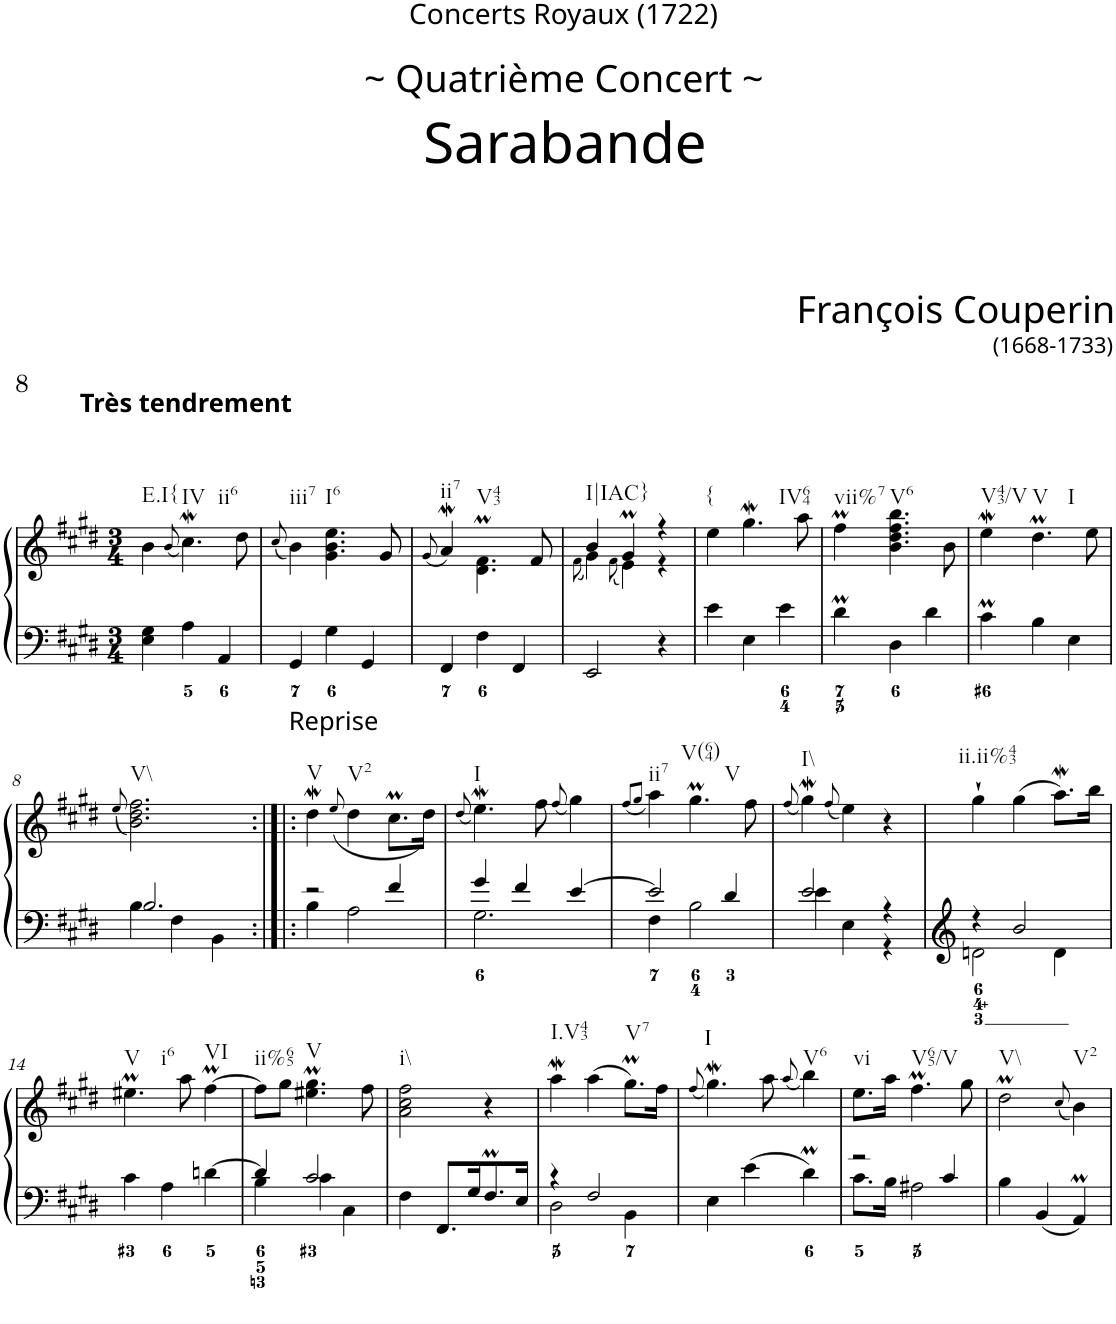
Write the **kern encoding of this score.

**kern	**kern
*part1	*part1
*staff2	*staff1
*I"Clavecin	*
*clefF4	*clefG2
*k[f#c#g#d#]	*k[f#c#g#d#]
*E:	*E:
*M3/4	*M3/4
=1	=1
!	!LO:TX:a:B:t=Très tendrement
!	!LO:TX:b:t=E.I{
4E\ 4G#\	4b\
.	(<8qb/
!	!LO:TX:b:t=IV
!	!LO:TX:b:t=ii6
4A\	4.cc#W\)
4AA/	.
.	8dd#\
=2	=2
.	(<8qcc#/
!	!LO:TX:b:t=iii7
4GG#/	4b\)
!	!LO:TX:b:t=I6
4G#\	4.g#\ 4.b\ 4.ee\
4GG#/	.
.	8g#/
=3	=3
.	(<8qg#/
!	!LO:TX:b:t=ii7
4FF#/	4aw/)
!	!LO:TX:b:t=V43
4F#\	4.d#\M 4.f#\M
4FF#/	.
.	8f#/
=4	=4
*	*^
.	.	(<8qf#\
!	!LO:TX:b:t=I|IAC}	!
2EE/	4b/	4g#\)
.	.	(<8qf#\
.	4g#m/	4e\)
4r	4r	4r
=5	=5	=5
!	!LO:TX:b:t={	!
*	*v	*v
4e\	4ee\
!	!LO:TX:b:t=IV64
4E\	4.gg#W\
4e\	.
.	8aa\
=6	=6
!	!LO:TX:b:t=vii%7
4d#m\	4ff#M\
!	!LO:TX:b:t=V6
4D#\	4.b\ 4.dd#\ 4.ff#\ 4.bb\
4d#\	.
.	8b\
=7	=7
!	!LO:TX:b:t=V43/V
4c#M\	4eew\
!	!LO:TX:b:t=V
!	!LO:TX:b:t=I
4B\	4.dd#m\
4E\	.
.	8ee\
!!LO:LB:g=z
=8	=8
.	(<8qee/
*^	*
!	!	!LO:TX:b:t=V\\
2.B/	4B\	2.b\ 2.dd#\ 2.ff#\)
.	4F#\	.
.	4BB\	.
=9:|!|:	=9:|!|:	=9:|!|:
!	!	!LO:TX:a:t=Reprise
!	!	!LO:TX:b:t=V
2r	4B\	4dd#W\
.	.	(<8qee/
!	!	!LO:TX:b:t=V2
.	2A\	4dd#\
4f#/	.	8.cc#M\L
.	.	16dd#\Jk)
=10	=10	=10
.	.	(<8qdd#/
!	!	!LO:TX:b:t=I
4g#/	2.G#\	4.eew\)
4f#/	.	.
.	.	8ff#\
.	.	(<8qff#/
[4e/	.	4gg#\)
=11	=11	=11
.	.	(<8qff#/L
.	.	8qgg#/J
!	!	!LO:TX:b:t=ii7
2e/]	4F#\	4aa\)
!	!	!LO:TX:b:t=V(64)
!	!	!LO:TX:b:t=V
.	2B\	4.gg#m\
4d#/	.	.
.	.	8ff#\
=12	=12	=12
.	.	(<8qff#/
!	!	!LO:TX:b:t=I\\
2e/	4e\	4gg#W\)
.	.	(<8qff#/
.	4E\	4ee\)
4r	4r	4r
=13	=13	=13
!	!	!LO:TX:b:t=ii.ii%43
4r	2dn\	4gg#`\
2b/	.	(>4gg#\
.	4d\	8.aaw\L)
.	.	16bb\Jk
*v	*v	*
!!LO:LB:g=z
=14	=14
!	!LO:TX:b:t=V
!	!LO:TX:b:t=i6
4c#\	4.ee#Xm\
4A\	.
.	8aa\
!	!LO:TX:b:t=VI
[4dn\	[4ff#M\
=15	=15
*^	*
!	!	!LO:TX:b:t=ii%65
4d/]	4B\	8ff#\L]
.	.	8gg#\J
!	!	!LO:TX:b:t=V
2c#/	4c#\	4.ee#X\M 4.gg#\M
.	4C#\	.
.	.	8ff#\
*v	*v	*
=16	=16
!	!LO:TX:b:t=i\\
4F#\	2a\ 2cc#\ 2ff#\
8.FF#/L	.
16G#/K	.
8.F#M/	4r
16E/Jk	.
=17	=17
*^	*
!	!	!LO:TX:b:t=I.V43
4r	2D#\	4aaw\
2F#/	.	(>4aa\
!	!	!LO:TX:b:t=V7
.	4BB\	8.gg#m\L)
.	.	16ff#\Jk
*v	*v	*
=18	=18
.	(<8qff#/
!	!LO:TX:b:t=I
4E\	4.gg#W\)
4e\	.
.	8aa\
.	(<8qaa/
!	!LO:TX:b:t=V6
4d#m\	4bb\)
=19	=19
*^	*
!	!	!LO:TX:b:t=vi
2r	8.c#\L	8.ee\L
.	16B\Jk	16aa\Jk
!	!	!LO:TX:b:t=V65/V
.	2A#X\	4.ff#M\
4c#/	.	.
.	.	8gg#\
*v	*v	*
=20	=20
!	!LO:TX:b:t=V\\
4B\	2dd#m\
4BB/	.
.	(<8qcc#/
!	!LO:TX:b:t=V2
4AAM/	4b\)
=	=
*-	*-
